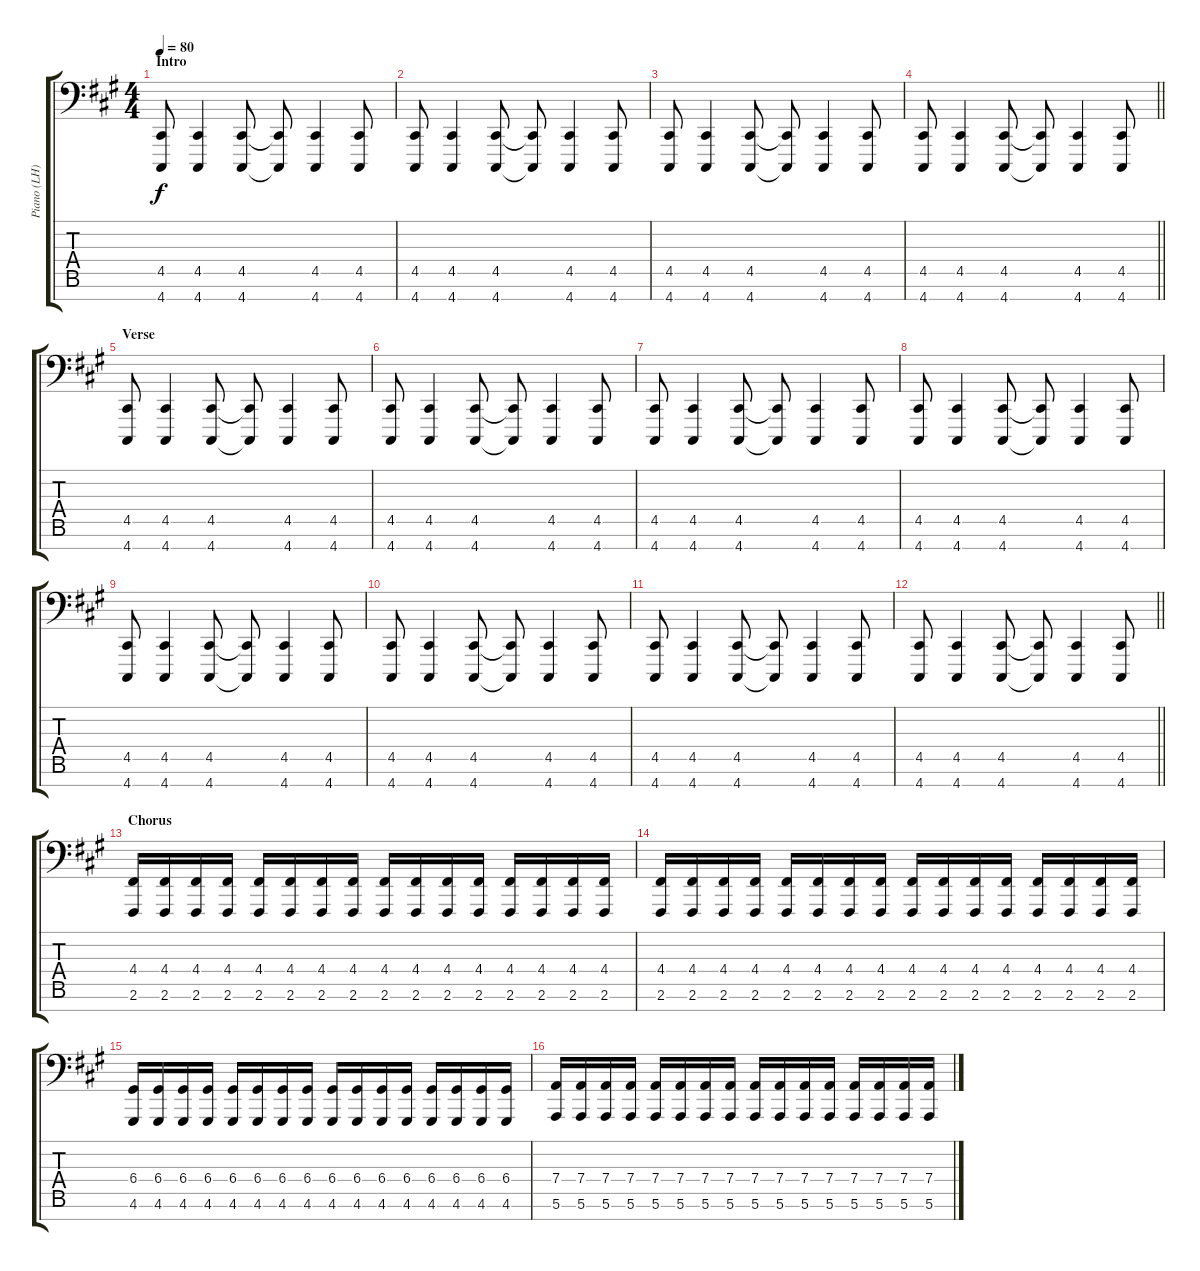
\track ("Piano (LH)" "Piano (LH)") {instrument brightacousticpiano}
\staff {score tabs}
\tuning (E3 B2 G2 D2 A1 E1 A0) {hide}
\ts (4 4)
\section ("" "Intro")
\tempo 80
\clef f4
\ks f#minor
(4.5 4.7).8{dy f instrument brightacousticpiano} (4.5 4.7).4 (4.5 4.7).8 (4.5{t} 4.7{t}).8 (4.5 4.7).4 (4.5 4.7).8 |
(4.5 4.7).8 (4.5 4.7).4 (4.5 4.7).8 (4.5{t} 4.7{t}).8 (4.5 4.7).4 (4.5 4.7).8 |
(4.5 4.7).8 (4.5 4.7).4 (4.5 4.7).8 (4.5{t} 4.7{t}).8 (4.5 4.7).4 (4.5 4.7).8 |
\barLineRight lightlight
(4.5 4.7).8 (4.5 4.7).4 (4.5 4.7).8 (4.5{t} 4.7{t}).8 (4.5 4.7).4 (4.5 4.7).8 |
\section ("" "Verse")
(4.5 4.7).8 (4.5 4.7).4 (4.5 4.7).8 (4.5{t} 4.7{t}).8 (4.5 4.7).4 (4.5 4.7).8 |
(4.5 4.7).8 (4.5 4.7).4 (4.5 4.7).8 (4.5{t} 4.7{t}).8 (4.5 4.7).4 (4.5 4.7).8 |
(4.5 4.7).8 (4.5 4.7).4 (4.5 4.7).8 (4.5{t} 4.7{t}).8 (4.5 4.7).4 (4.5 4.7).8 |
(4.5 4.7).8 (4.5 4.7).4 (4.5 4.7).8 (4.5{t} 4.7{t}).8 (4.5 4.7).4 (4.5 4.7).8 |
(4.5 4.7).8 (4.5 4.7).4 (4.5 4.7).8 (4.5{t} 4.7{t}).8 (4.5 4.7).4 (4.5 4.7).8 |
(4.5 4.7).8 (4.5 4.7).4 (4.5 4.7).8 (4.5{t} 4.7{t}).8 (4.5 4.7).4 (4.5 4.7).8 |
(4.5 4.7).8 (4.5 4.7).4 (4.5 4.7).8 (4.5{t} 4.7{t}).8 (4.5 4.7).4 (4.5 4.7).8 |
\barLineRight lightlight
(4.5 4.7).8 (4.5 4.7).4 (4.5 4.7).8 (4.5{t} 4.7{t}).8 (4.5 4.7).4 (4.5 4.7).8 |
\section ("" "Chorus")
(4.4 2.6).16 (4.4 2.6).16 (4.4 2.6).16 (4.4 2.6).16 (4.4 2.6).16 (4.4 2.6).16 (4.4 2.6).16 (4.4 2.6).16 (4.4 2.6).16 (4.4 2.6).16 (4.4 2.6).16 (4.4 2.6).16 (4.4 2.6).16 (4.4 2.6).16 (4.4 2.6).16 (4.4 2.6).16 |
(4.4 2.6).16 (4.4 2.6).16 (4.4 2.6).16 (4.4 2.6).16 (4.4 2.6).16 (4.4 2.6).16 (4.4 2.6).16 (4.4 2.6).16 (4.4 2.6).16 (4.4 2.6).16 (4.4 2.6).16 (4.4 2.6).16 (4.4 2.6).16 (4.4 2.6).16 (4.4 2.6).16 (4.4 2.6).16 |
(6.4 4.6).16 (6.4 4.6).16 (6.4 4.6).16 (6.4 4.6).16 (6.4 4.6).16 (6.4 4.6).16 (6.4 4.6).16 (6.4 4.6).16 (6.4 4.6).16 (6.4 4.6).16 (6.4 4.6).16 (6.4 4.6).16 (6.4 4.6).16 (6.4 4.6).16 (6.4 4.6).16 (6.4 4.6).16 |
(7.4 5.6).16 (7.4 5.6).16 (7.4 5.6).16 (7.4 5.6).16 (7.4 5.6).16 (7.4 5.6).16 (7.4 5.6).16 (7.4 5.6).16 (7.4 5.6).16 (7.4 5.6).16 (7.4 5.6).16 (7.4 5.6).16 (7.4 5.6).16 (7.4 5.6).16 (7.4 5.6).16 (7.4 5.6).16
